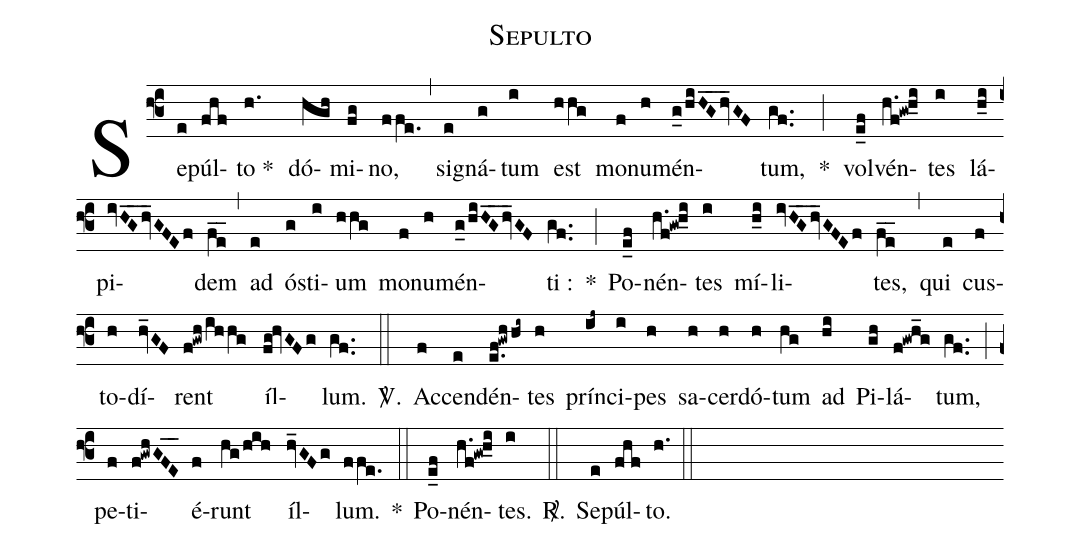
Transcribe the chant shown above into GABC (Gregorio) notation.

name: Sepulto;
%%
(f3)

Se(e)púl(fhf)to *(h.) dó(hgh)mi(fg)no,(ffe.) (,) si(e)gná(g)tum(i) est(hhg) mo(f)nu(h)mén(g_0/hiH_G_hv_GF)tum,(gf..) *(;)
vol(e_0f)vén(h.f!gw!h_0i)tes(i) lá(h_0i)pi(ivH_G_hv_GFEf)dem(f_e_) (,)
ad(e) ós(g)ti(i)um(hhg) mo(f)nu(h)mén(g_0/hiH_G_hv_GF)ti :(gf..) *(;)
Po(e_0f)nén(h.f!gw!h_0i)tes(i) mí(h_0i)li(ivH_G_hv_GFEf)tes,(f_e_) (,)
qui(e) cus(f)to(h)dí(hv_GF)rent(f!gwh/ihhg) íl(fg!hvGFg)lum.(gf..) <sp>V/</sp>.(::)

Ac(f)cen(e)dén(e.f!gwhhi~)tes(h) prín(ij~)ci(i)pes(h) sa(h)cer(h)dó(h)tum(hg) ad(hi) Pi(gh)lá(f!gwh_g)tum,(gf..) (;)
pe(f)ti(f!gwhGF_E_)é(f)runt(hg/hih) íl(hv_GFg)lum.(ffe.) *(::)

Po(e_0f)nén(h.f!gw!h_0i)tes.(i) <sp>R/</sp>.(::) Se(e)púl(fhf)to.(h.) (::)
